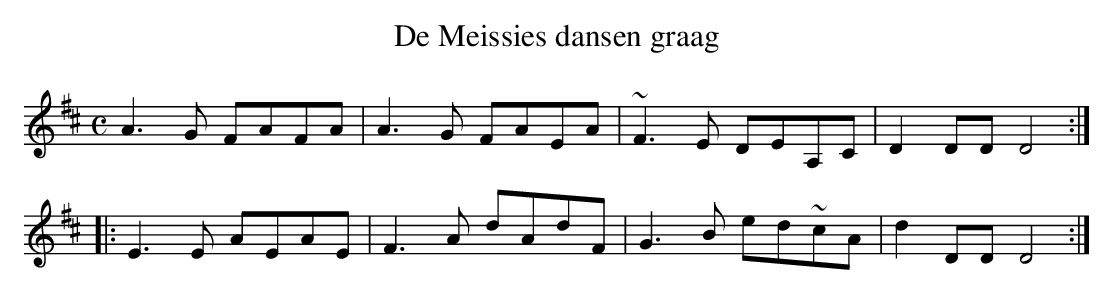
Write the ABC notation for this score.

X:1
T:De Meissies dansen graag
M:C
K:Dmaj
A3G FAFA|A3G FAEA|~F3E DEA,C|D2DDD4:|
|:E3E AEAE|F3A dAdF|G3B ed~cA|d2DDD4:|
